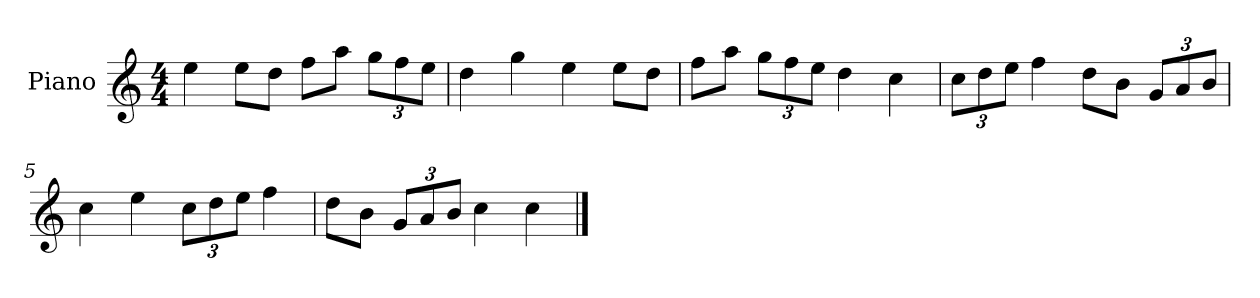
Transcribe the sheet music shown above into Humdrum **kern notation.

**kern
*part1
*staff1
*I"Piano
*I'P-no
*clefG2
*k[]
*M4/4
*MM90
=1
4ee\
8ee\L
8dd\J
8ff\L
8aa\J
*Xbrackettup
12gg\L
12ff\
12ee\J
=2
4dd\
4gg\
4ee\
8ee\L
8dd\J
=3
8ff\L
8aa\J
12gg\L
12ff\
12ee\J
4dd\
4cc\
=4
12cc\L
12dd\
12ee\J
4ff\
8dd\L
8b\J
12g/L
12a/
12b/J
=5
4cc\
4ee\
12cc\L
12dd\
12ee\J
4ff\
!!LO:LB:g=z
=6
8dd\L
8b\J
12g/L
12a/
12b/J
4cc\
4cc\
==
*-
